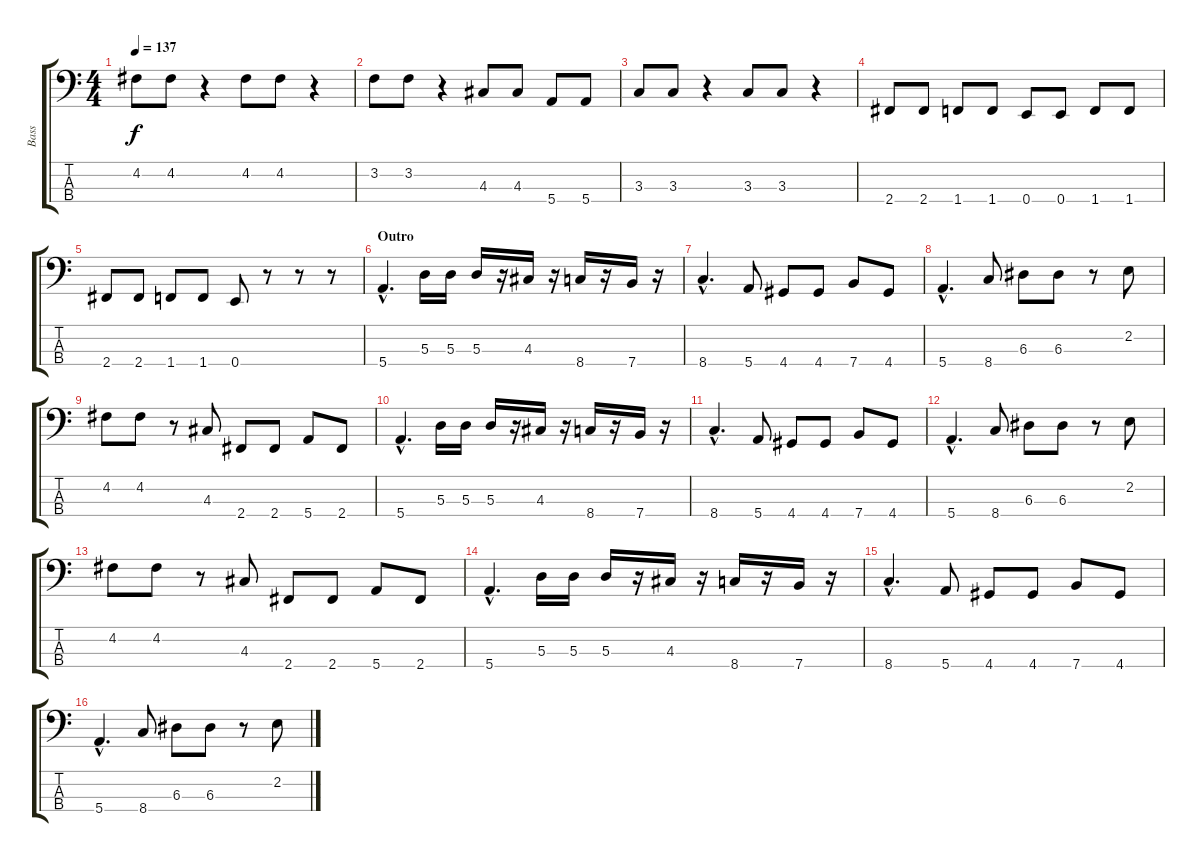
\track ("Bass" "Bass") {instrument electricbassfinger}
\staff {score tabs}
\tuning (G2 D2 A1 E1) {hide}
\ts (4 4)
\tempo 137
\clef f4
\ks c
4.2.8{dy f} 4.2.8 r.4 4.2.8 4.2.8 r.4 |
3.2.8 3.2.8 r.4 4.3.8 4.3.8 5.4.8 5.4.8 |
3.3.8 3.3.8 r.4 3.3.8 3.3.8 r.4 |
2.4.8 2.4.8 1.4.8 1.4.8 0.4.8 0.4.8 1.4.8 1.4.8 |
2.4.8 2.4.8 1.4.8 1.4.8 0.4.8 r.8 r.8 r.8 |
\section ("" "Outro")
5.4{hac}.4{d} 5.3.16 5.3.16 5.3.16 r.16 4.3.16 r.16 8.4.16 r.16 7.4.16 r.16 |
8.4{hac}.4{d} 5.4.8 4.4.8 4.4.8 7.4.8 4.4.8 |
5.4{hac}.4{d} 8.4.8 6.3.8 6.3.8 r.8 2.2.8 |
4.2.8 4.2.8 r.8 4.3.8 2.4.8 2.4.8 5.4.8 2.4.8 |
5.4{hac}.4{d} 5.3.16 5.3.16 5.3.16 r.16 4.3.16 r.16 8.4.16 r.16 7.4.16 r.16 |
8.4{hac}.4{d} 5.4.8 4.4.8 4.4.8 7.4.8 4.4.8 |
5.4{hac}.4{d} 8.4.8 6.3.8 6.3.8 r.8 2.2.8 |
4.2.8 4.2.8 r.8 4.3.8 2.4.8 2.4.8 5.4.8 2.4.8 |
5.4{hac}.4{d} 5.3.16 5.3.16 5.3.16 r.16 4.3.16 r.16 8.4.16 r.16 7.4.16 r.16 |
8.4{hac}.4{d} 5.4.8 4.4.8 4.4.8 7.4.8 4.4.8 |
5.4{hac}.4{d} 8.4.8 6.3.8 6.3.8 r.8 2.2.8
